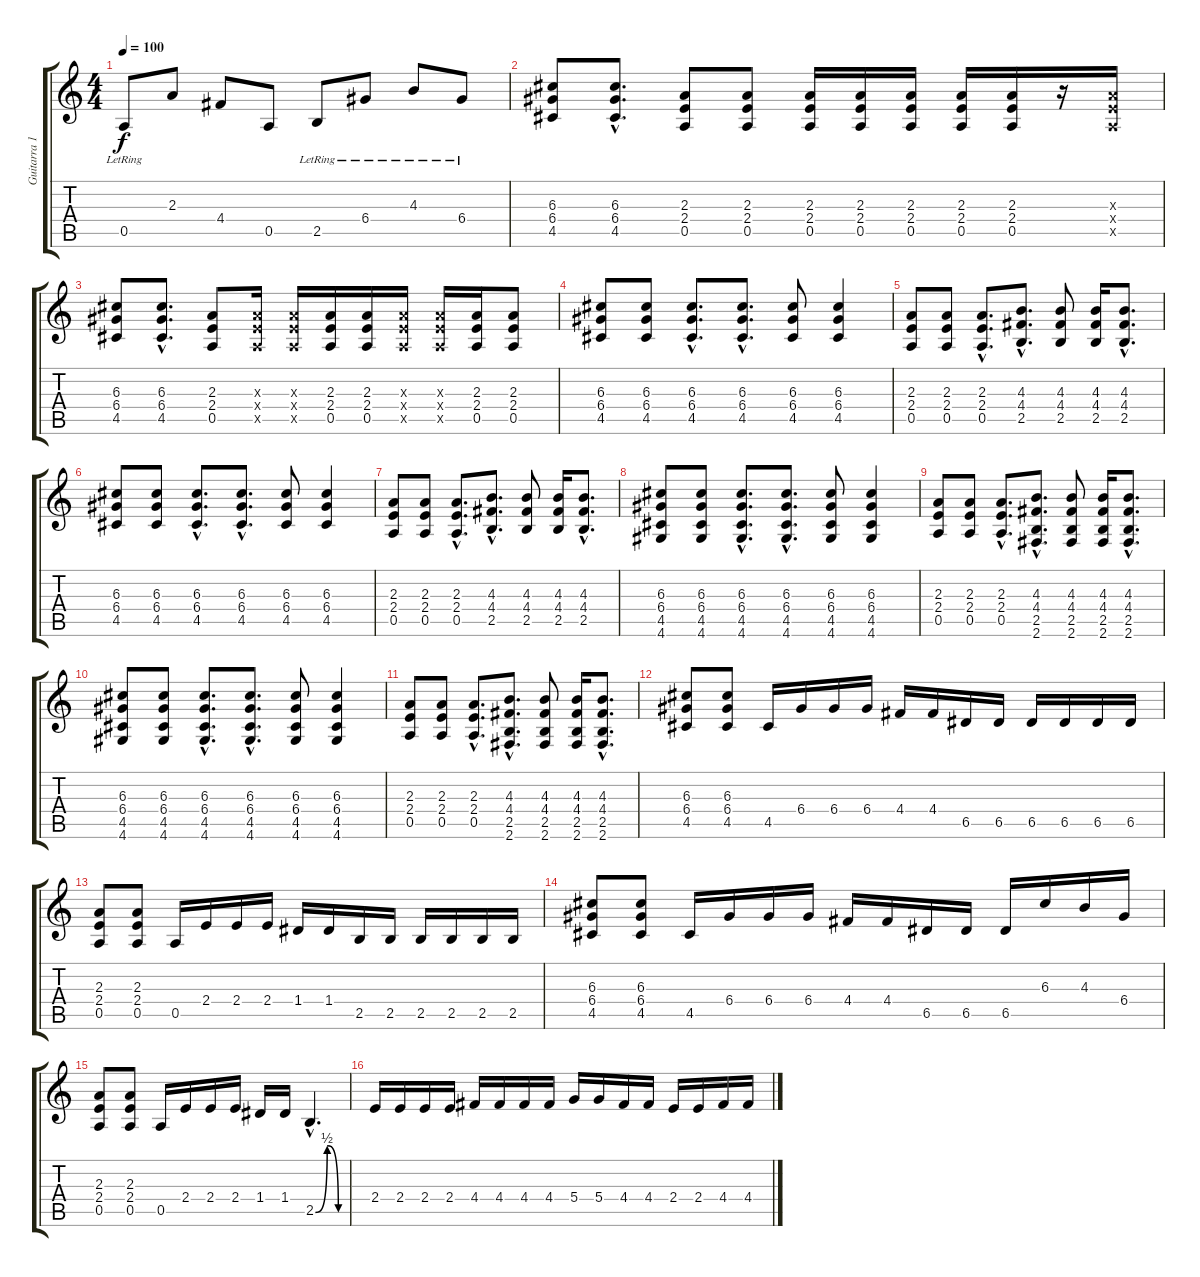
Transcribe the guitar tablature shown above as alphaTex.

\track ("Guitarra 1" "Guitarra 1") {instrument overdrivenguitar}
\staff {score tabs}
\tuning (E4 B3 G3 D3 A2 E2) {hide}
\ts (4 4)
\tempo 100
\clef g2
\ks c
0.5{lr}.8{dy f} 2.3.8 4.4.8 0.5.8 2.5{lr}.8 6.4{lr}.8 4.3{lr}.8 6.4{lr}.8 |
(6.3 6.4 4.5).8{instrument overdrivenguitar} (6.3{hac} 6.4{hac} 4.5{hac}).8{d} (2.3 2.4 0.5).8 (2.3 2.4 0.5).8 (2.3 2.4 0.5).16 (2.3 2.4 0.5).16 (2.3 2.4 0.5).16 (2.3 2.4 0.5).16 (2.3 2.4 0.5).16 r.16 (2.3{x} 2.4{x} 0.5{x}).16 |
(6.3 6.4 4.5).8 (6.3{hac} 6.4{hac} 4.5{hac}).8{d} (2.3 2.4 0.5).8 (2.3{x} 2.4{x} 0.5{x}).16 (2.3{x} 2.4{x} 0.5{x}).16 (2.3 2.4 0.5).16 (2.3 2.4 0.5).16 (2.3{x} 2.4{x} 0.5{x}).16 (2.3{x} 2.4{x} 0.5{x}).16 (2.3 2.4 0.5).16 (2.3 2.4 0.5).8 |
(6.3 6.4 4.5).8 (6.3 6.4 4.5).8 (6.3{hac} 6.4{hac} 4.5{hac}).8{d} (6.3{hac} 6.4{hac} 4.5{hac}).8{d} (6.3 6.4 4.5).8 (6.3 6.4 4.5).4 |
(2.3 2.4 0.5).8 (2.3 2.4 0.5).8 (2.3{hac} 2.4{hac} 0.5{hac}).8{d} (4.3{hac} 4.4{hac} 2.5{hac}).8{d} (4.3 4.4 2.5).8 (4.3 4.4 2.5).16 (4.3{hac} 4.4{hac} 2.5{hac}).8{d} |
(6.3 6.4 4.5).8 (6.3 6.4 4.5).8 (6.3{hac} 6.4{hac} 4.5{hac}).8{d} (6.3{hac} 6.4{hac} 4.5{hac}).8{d} (6.3 6.4 4.5).8 (6.3 6.4 4.5).4 |
(2.3 2.4 0.5).8 (2.3 2.4 0.5).8 (2.3{hac} 2.4{hac} 0.5{hac}).8{d} (4.3{hac} 4.4{hac} 2.5{hac}).8{d} (4.3 4.4 2.5).8 (4.3 4.4 2.5).16 (4.3{hac} 4.4{hac} 2.5{hac}).8{d} |
(6.3 6.4 4.5 4.6).8 (6.3 6.4 4.5 4.6).8 (6.3{hac} 6.4{hac} 4.5{hac} 4.6{hac}).8{d} (6.3{hac} 6.4{hac} 4.5{hac} 4.6{hac}).8{d} (6.3 6.4 4.5 4.6).8 (6.3 6.4 4.5 4.6).4 |
(2.3 2.4 0.5).8 (2.3 2.4 0.5).8 (2.3{hac} 2.4{hac} 0.5{hac}).8{d} (4.3{hac} 4.4{hac} 2.5{hac} 2.6{hac}).8{d} (4.3 4.4 2.5 2.6).8 (4.3 4.4 2.5 2.6).16 (4.3{hac} 4.4{hac} 2.5{hac} 2.6{hac}).8{d} |
(6.3 6.4 4.5 4.6).8 (6.3 6.4 4.5 4.6).8 (6.3{hac} 6.4{hac} 4.5{hac} 4.6{hac}).8{d} (6.3{hac} 6.4{hac} 4.5{hac} 4.6{hac}).8{d} (6.3 6.4 4.5 4.6).8 (6.3 6.4 4.5 4.6).4 |
(2.3 2.4 0.5).8 (2.3 2.4 0.5).8 (2.3{hac} 2.4{hac} 0.5{hac}).8{d} (4.3{hac} 4.4{hac} 2.5{hac} 2.6{hac}).8{d} (4.3 4.4 2.5 2.6).8 (4.3 4.4 2.5 2.6).16 (4.3{hac} 4.4{hac} 2.5{hac} 2.6{hac}).8{d} |
(6.3 6.4 4.5).8 (6.3 6.4 4.5).8 4.5.16 6.4.16 6.4.16 6.4.16 4.4.16 4.4.16 6.5.16 6.5.16 6.5.16 6.5.16 6.5.16 6.5.16 |
(2.3 2.4 0.5).8 (2.3 2.4 0.5).8 0.5.16 2.4.16 2.4.16 2.4.16 1.4.16 1.4.16 2.5.16 2.5.16 2.5.16 2.5.16 2.5.16 2.5.16 |
(6.3 6.4 4.5).8 (6.3 6.4 4.5).8 4.5.16 6.4.16 6.4.16 6.4.16 4.4.16 4.4.16 6.5.16 6.5.16 6.5.16 6.3.16 4.3.16 6.4.16 |
(2.3 2.4 0.5).8 (2.3 2.4 0.5).8 0.5.16 2.4.16 2.4.16 2.4.16 1.4.16 1.4.16 2.5{be (custom 0 0 23 2 45 0 60 0) hac}.4{d} |
2.4.16 2.4.16 2.4.16 2.4.16 4.4.16 4.4.16 4.4.16 4.4.16 5.4.16 5.4.16 4.4.16 4.4.16 2.4.16 2.4.16 4.4.16 4.4.16
